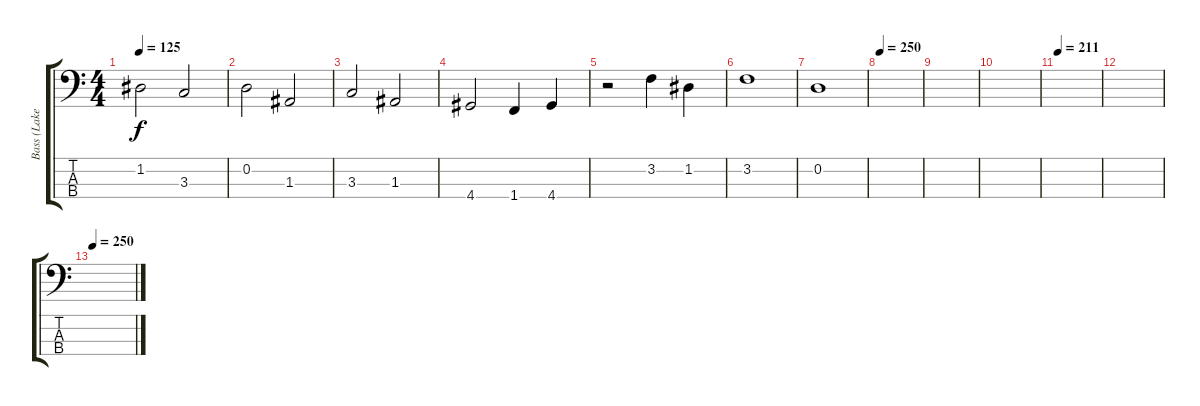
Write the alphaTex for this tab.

\track ("Bass (Lake)" "Bass (Lake") {instrument electricbassfinger}
\staff {score tabs}
\tuning (G2 D2 A1 E1) {hide}
\ts (4 4)
\tempo 125
\clef f4
\ks c
1.2.2{dy f} 3.3.2 |
0.2.2 1.3.2 |
3.3.2 1.3.2 |
4.4.2 1.4.4 4.4.4 |
r.2 3.2.4 1.2.4 |
3.2.1 |
0.2.1 |
\tempo 250
|
|
|
\tempo 211
|
|
\tempo 250
